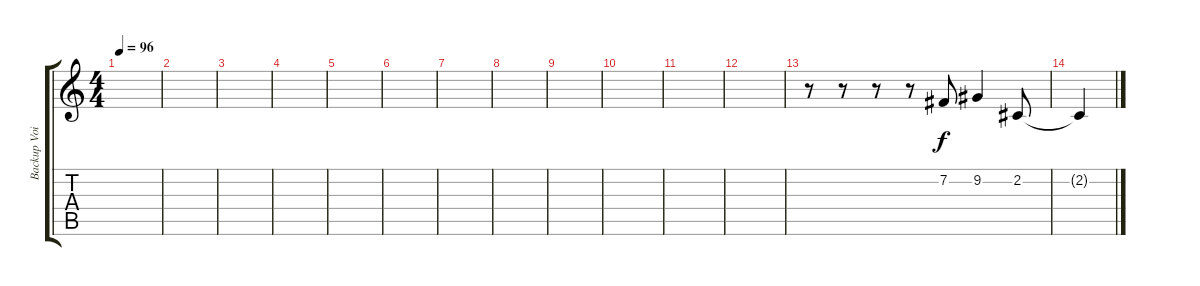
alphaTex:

\track ("Backup Voice" "Backup Voi") {instrument tenorsax}
\staff {score tabs}
\tuning (E4 B3 G3 D3 A2 E2) {hide}
\ts (4 4)
\tempo 96
\clef g2
\ks c
|
|
|
|
|
|
|
|
|
|
|
|
r.8 r.8 r.8 r.8 7.2.8 9.2.4 2.2.8 |
2.2{t}.4
